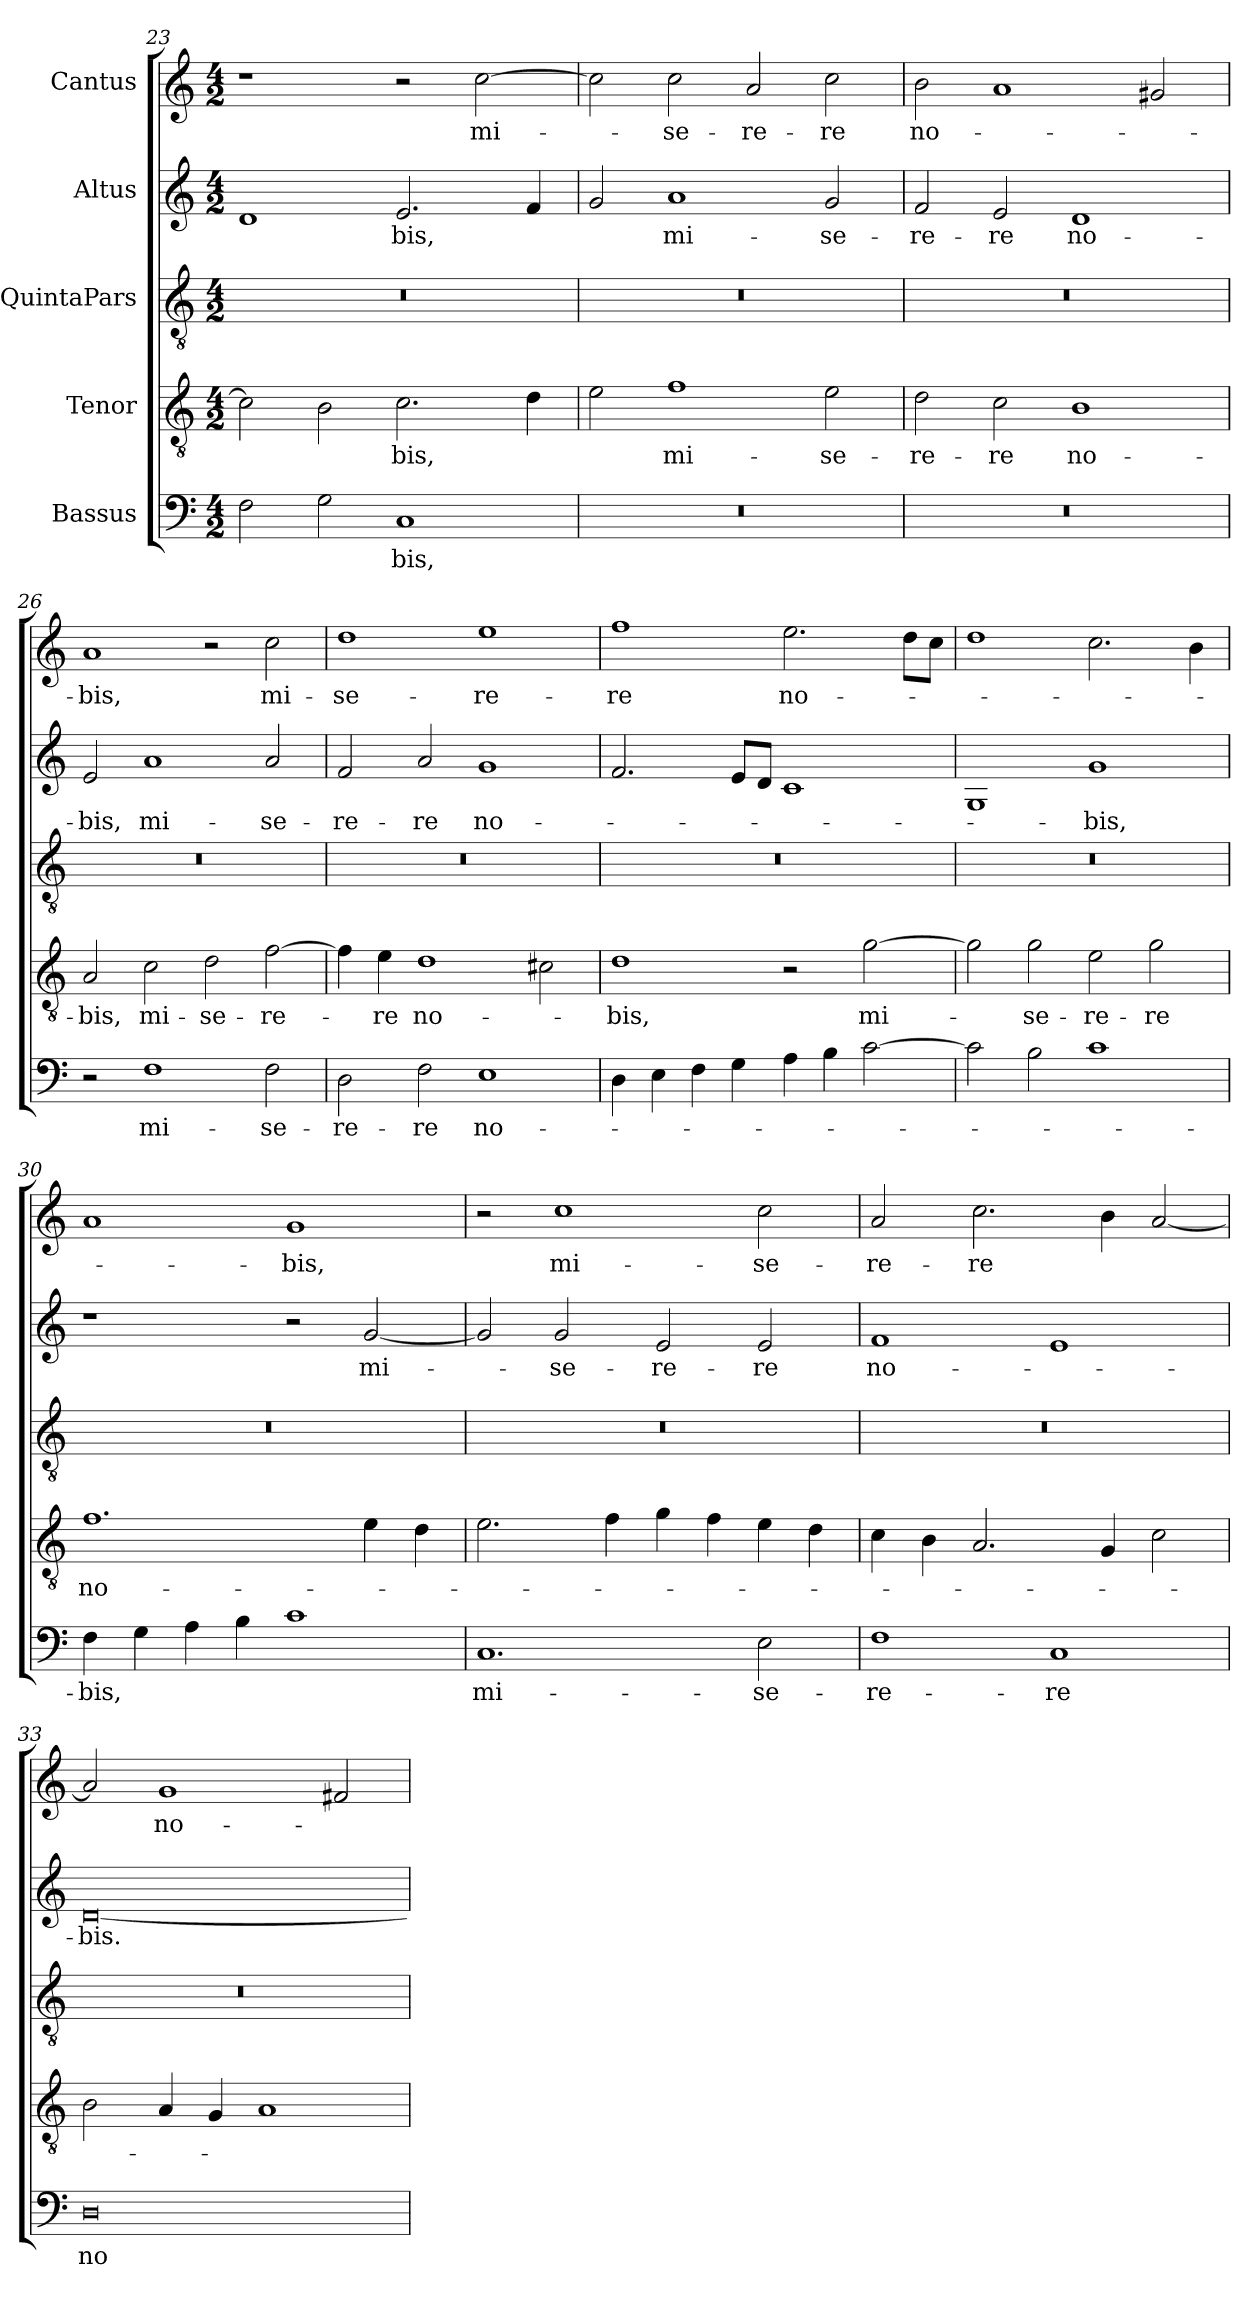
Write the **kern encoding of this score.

**kern	**text	**kern	**text	**kern	**kern	**text	**kern	**text
*part5	*part5	*part4	*part4	*part3	*part2	*part2	*part1	*part1
*staff5	*staff5	*staff4	*staff4	*staff3	*staff2	*staff2	*staff1	*staff1
*I"Bassus	*	*I"Tenor	*	*I"QuintaPars	*I"Altus	*	*I"Cantus	*
*clefF4	*	*clefGv2	*	*clefGv2	*clefG2	*	*clefG2	*
*k[]	*	*k[]	*	*k[]	*k[]	*	*k[]	*
*M4/2	*	*M4/2	*	*M4/2	*M4/2	*	*M4/2	*
=23	=23	=23	=23	=23	=23	=23	=23	=23
2F\	.	2c\]	.	0r	1d/	.	1r	.
2G\	.	2B\	.	.	.	.	.	.
1C/	-bis,	2.c\	-bis,	.	2.e/	-bis,	2r	.
.	.	.	.	.	.	.	[2cc\	mi-
.	.	4d\	.	.	4f/	.	.	.
=24	=24	=24	=24	=24	=24	=24	=24	=24
0r	.	2e\	.	0r	2g/	.	2cc\]	.
.	.	1f\	mi-	.	1a/	mi-	2cc\	-se-
.	.	.	.	.	.	.	2a/	-re-
.	.	2e\	-se-	.	2g/	-se-	2cc\	-re
=25	=25	=25	=25	=25	=25	=25	=25	=25
0r	.	2d\	-re-	0r	2f/	-re-	2b\	no-
.	.	2c\	-re	.	2e/	-re	1a/	.
.	.	1B\	no-	.	1d/	no-	.	.
.	.	.	.	.	.	.	2g#X/	.
=26	=26	=26	=26	=26	=26	=26	=26	=26
2r	.	2A/	-bis,	0r	2e/	-bis,	1a/	-bis,
1F\	mi-	2c\	mi-	.	1a/	mi-	.	.
.	.	2d\	-se-	.	.	.	2r	.
2F\	-se-	[2f\	-re-	.	2a/	-se-	2cc\	mi-
=27	=27	=27	=27	=27	=27	=27	=27	=27
2D\	-re-	4f\]	.	0r	2f/	-re-	1dd\	-se-
.	.	4e\	-re	.	.	.	.	.
2F\	-re	1d\	no-	.	2a/	-re	.	.
1E\	no-	.	.	.	1g/	no-	1ee\	-re-
.	.	2c#X\	.	.	.	.	.	.
=28	=28	=28	=28	=28	=28	=28	=28	=28
4D\	.	1d\	-bis,	0r	2.f/	.	1ff\	-re
4E\	.	.	.	.	.	.	.	.
4F\	.	.	.	.	.	.	.	.
4G\	.	.	.	.	8e/L	.	.	.
.	.	.	.	.	8d/J	.	.	.
4A\	.	2r	.	.	1c/	.	2.ee\	no-
4B\	.	.	.	.	.	.	.	.
[2c\	.	[2g\	mi-	.	.	.	.	.
.	.	.	.	.	.	.	8dd\L	.
.	.	.	.	.	.	.	8cc\J	.
=29	=29	=29	=29	=29	=29	=29	=29	=29
2c\]	.	2g\]	.	0r	1G/	.	1dd\	.
2B\	.	2g\	-se-	.	.	.	.	.
1c\	.	2e\	-re-	.	1g/	-bis,	2.cc\	.
.	.	2g\	-re	.	.	.	.	.
.	.	.	.	.	.	.	4b\	.
=30	=30	=30	=30	=30	=30	=30	=30	=30
4F\	-bis,	1.f\	no-	0r	1r	.	1a/	.
4G\	.	.	.	.	.	.	.	.
4A\	.	.	.	.	.	.	.	.
4B\	.	.	.	.	.	.	.	.
1c\	.	.	.	.	2r	.	1g/	-bis,
.	.	4e\	.	.	[2g/	mi-	.	.
.	.	4d\	.	.	.	.	.	.
=31	=31	=31	=31	=31	=31	=31	=31	=31
1.C/	mi-	2.e\	.	0r	2g/]	.	2r	.
.	.	.	.	.	2g/	-se-	1cc\	mi-
.	.	4f\	.	.	.	.	.	.
.	.	4g\	.	.	2e/	-re-	.	.
.	.	4f\	.	.	.	.	.	.
2E\	-se-	4e\	.	.	2e/	-re	2cc\	-se-
.	.	4d\	.	.	.	.	.	.
=32	=32	=32	=32	=32	=32	=32	=32	=32
1F\	-re-	4c\	.	0r	1f/	no-	2a/	-re-
.	.	4B\	.	.	.	.	.	.
.	.	2.A/	.	.	.	.	2.cc\	-re
1C/	-re	.	.	.	1e/	.	.	.
.	.	4G/	.	.	.	.	4b\	.
.	.	2c\	.	.	.	.	[2a/	.
=33	=33	=33	=33	=33	=33	=33	=33	=33
0D\	no-	2B\	.	0r	[0d/	-bis.	2a/]	.
.	.	4A/	.	.	.	.	1g/	no-
.	.	4G/	.	.	.	.	.	.
.	.	1A/	.	.	.	.	.	.
.	.	.	.	.	.	.	2f#X/	.
=	=	=	=	=	=	=	=	=
*-	*-	*-	*-	*-	*-	*-	*-	*-
